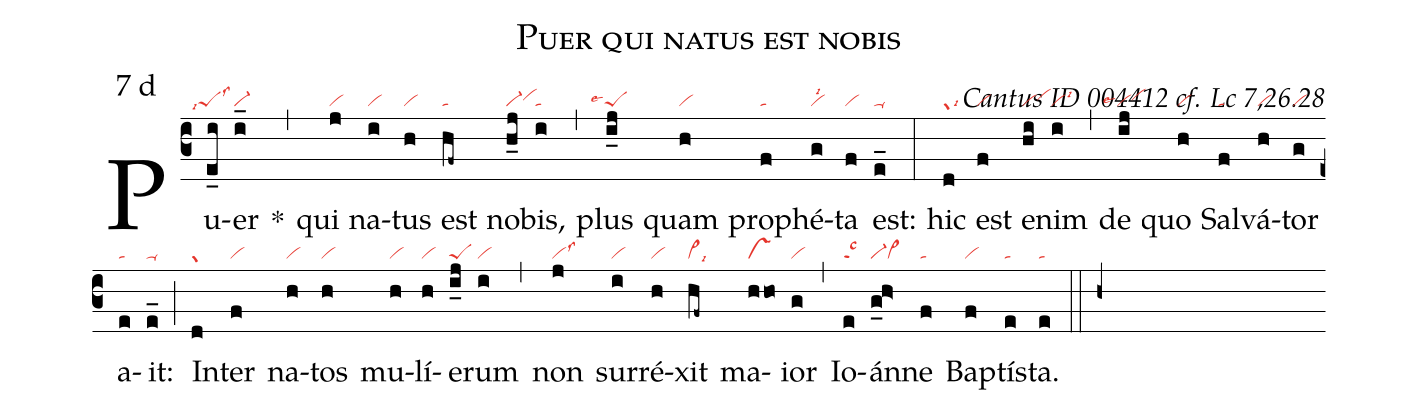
name: Puer qui natus est nobis;
mode: 7;
mode-differentia: d;
commentary: Cantus ID 004412 cf. Lc 7,26.28;
nabc-lines: 1;
%%
(c3)

Pu(e_i|````peSlss3lsi7)er(i_|vi-) *(,) qui(j|vi) na(i|vi)tus(h|vi) est(hf~|ta) no(h_j|vi-vihh)bis,(i|ta) (,) plus(i_j|````peSlse4) quam(h|vi) pro(f|ta)phé(g|vilsi2)ta(f|vi) est:(e_|ta-) (:) hic(d|grlsi3) est(f|vi) e(hi|vivihh)nim(i|vilsi3) (,) de(ij|````vilse4vihh) quo(h|vi) Sal(f|ta)vá(h|vi)tor(g|vi) a(e|ta)it:(e_|ta-) (;) In(d|gr)ter(f|vi) na(h|vi)tos(h|vi) mu(h|vi)lí(h|vi)e(i_j|peS)rum(i|vi) (,) non(j|vilss3) sur(i|vi)ré(h|vi)xit(hf~|vi>lsi9) ma(hho|vs)ior(g|vi) (,) Io(e|talsc3)án(g_h>|vi-vi>)ne(f|ta) Bap(f|vi)tís(e|ta)ta.(e|ta)

(::h+)
